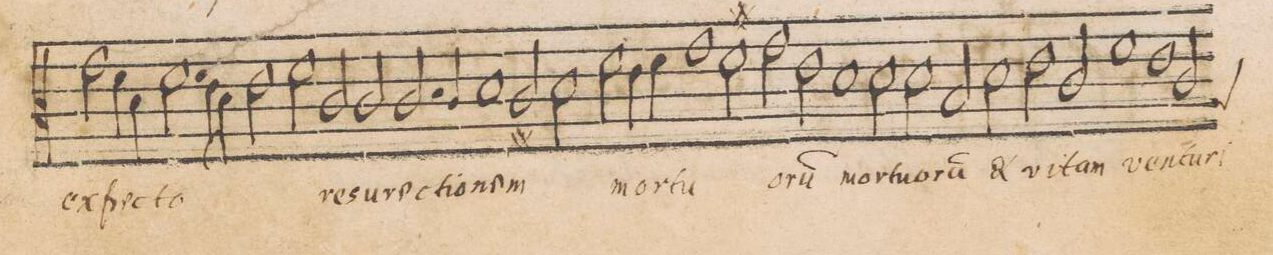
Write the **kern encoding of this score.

**kern	**text
*I"CANTVS	*
*clefC3	*
*k[]	*
*met(C|)	*
*M2/1	*
2g\	ex-
4fny\	-pec-
4d\	.
2.f\	-to
=184-	=184-
8e\L	.
8d\J	.
2e\	.
2f\	.
2c/	re-
=185-	=185-
2c/	-su-
2.c/	-rec-
4c/	-ti-
1d/	-o-
=186-	=186-
2c#X/	-nem
2d\	.
2f\	.
=187-	=187-
4e\	mor-
4f\	.
1g	-tu-
2f#X\	.
=188-	=188-
2g\	-o-
2e\	-ru(m)
1d	mor-
=189-	=189-
2d\	-tu-
2d\	-o-
2B/	-ru(m)
2d\	(et)
=190-	=190-
2e\	vi-
2cny/	-tam
1fny	ven-
=191-	=191-
1e	-tu-
*custos:A	*
2c/	-ri
*-	*-
